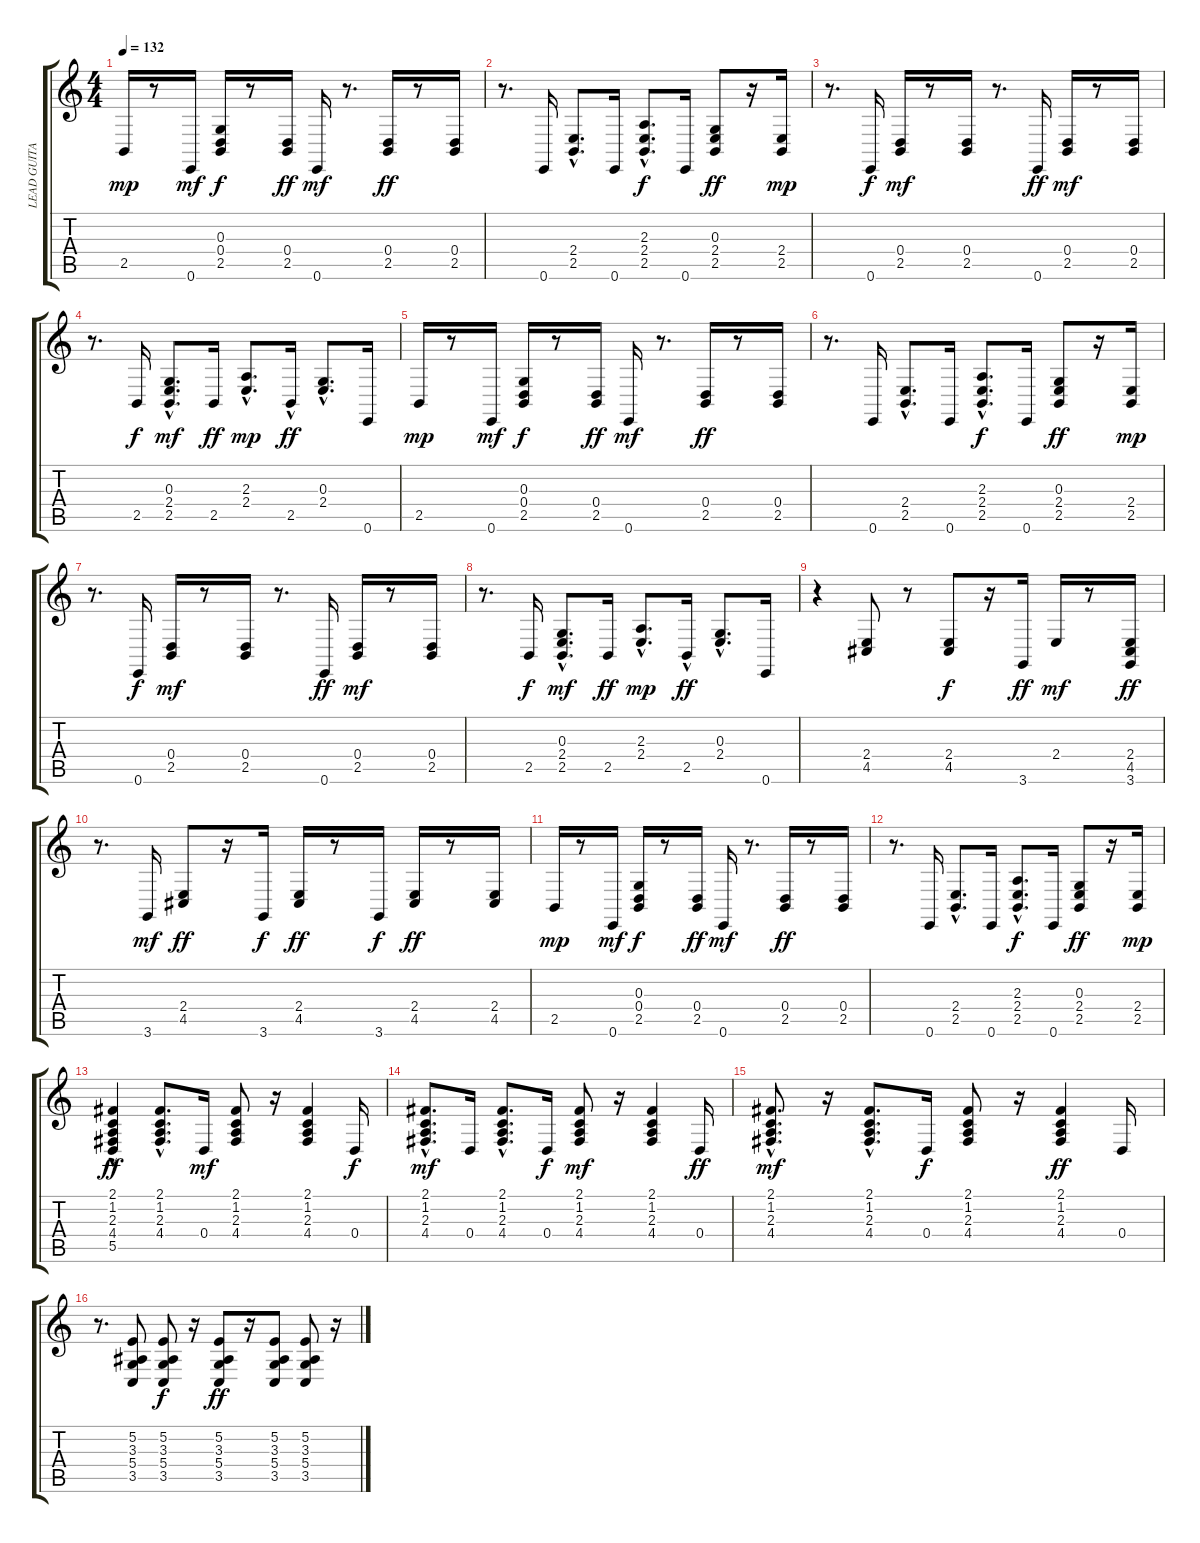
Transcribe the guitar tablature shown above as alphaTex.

\track ("LEAD GUITAR" "LEAD GUITA") {instrument clavinet}
\staff {score tabs}
\tuning (E4 B3 G3 D3 A2 E2) {hide}
\ts (4 4)
\tempo 132
\clef g2
\ks c
2.5.16{dy mp} r.8 0.6.16{dy mf} (0.3 0.4 2.5).16{dy f} r.8 (0.4 2.5).16{dy ff} 0.6.16{dy mf} r.8{d} (0.4 2.5).16{dy ff} r.8 (0.4 2.5).16 |
r.8{d} 0.6.16 (2.4{hac} 2.5{hac}).8{d} 0.6.16 (2.3{hac} 2.4{hac} 2.5{hac}).8{d dy f} 0.6.16 (0.3 2.4 2.5).8{dy ff} r.16 (2.4 2.5).16{dy mp} |
r.8{d} 0.6.16{dy f} (0.4 2.5).16{dy mf} r.8 (0.4 2.5).16 r.8{d} 0.6.16{dy ff} (0.4 2.5).16{dy mf} r.8 (0.4 2.5).16 |
r.8{d} 2.5.16{dy f} (0.3 2.4{hac} 2.5).8{d dy mf} 2.5.16{dy ff} (2.3{hac} 2.4{hac}).8{d dy mp} 2.5{hac}.16{dy ff} (0.3{hac} 2.4{hac}).8{d} 0.6.16 |
2.5.16{dy mp} r.8 0.6.16{dy mf} (0.3 0.4 2.5).16{dy f} r.8 (0.4 2.5).16{dy ff} 0.6.16{dy mf} r.8{d} (0.4 2.5).16{dy ff} r.8 (0.4 2.5).16 |
r.8{d} 0.6.16 (2.4{hac} 2.5{hac}).8{d} 0.6.16 (2.3{hac} 2.4{hac} 2.5{hac}).8{d dy f} 0.6.16 (0.3 2.4 2.5).8{dy ff} r.16 (2.4 2.5).16{dy mp} |
r.8{d} 0.6.16{dy f} (0.4 2.5).16{dy mf} r.8 (0.4 2.5).16 r.8{d} 0.6.16{dy ff} (0.4 2.5).16{dy mf} r.8 (0.4 2.5).16 |
r.8{d} 2.5.16{dy f} (0.3 2.4{hac} 2.5).8{d dy mf} 2.5.16{dy ff} (2.3{hac} 2.4{hac}).8{d dy mp} 2.5{hac}.16{dy ff} (0.3{hac} 2.4{hac}).8{d} 0.6.16 |
r.4 (2.4 4.5).8 r.8 (2.4 4.5).8{dy f} r.16 3.6.16{dy ff} 2.4.16{dy mf} r.8 (2.4 4.5 3.6).16{dy ff} |
r.8{d} 3.6.16{dy mf} (2.4 4.5).8{dy ff} r.16 3.6.16{dy f} (2.4 4.5).16{dy ff} r.8 3.6.16{dy f} (2.4 4.5).16{dy ff} r.8 (2.4 4.5).16 |
2.5.16{dy mp} r.8 0.6.16{dy mf} (0.3 0.4 2.5).16{dy f} r.8 (0.4 2.5).16{dy ff} 0.6.16{dy mf} r.8{d} (0.4 2.5).16{dy ff} r.8 (0.4 2.5).16 |
r.8{d} 0.6.16 (2.4{hac} 2.5{hac}).8{d} 0.6.16 (2.3{hac} 2.4{hac} 2.5{hac}).8{d dy f} 0.6.16 (0.3 2.4 2.5).8{dy ff} r.16 (2.4 2.5).16{dy mp} |
(2.1 1.2{hac} 2.3{hac} 4.4 5.5).4{dy ff} (2.1{hac} 1.2{hac} 2.3{hac} 4.4{hac}).8{d} 0.4.16{dy mf} (2.1 1.2 2.3 4.4).8 r.16 (2.1 1.2 2.3 4.4).4 0.4.16{dy f} |
(2.1{hac} 1.2{hac} 2.3{hac} 4.4{hac}).8{d dy mf} 0.4.16 (2.1{hac} 1.2{hac} 2.3{hac} 4.4{hac}).8{d} 0.4.16{dy f} (2.1 1.2 2.3 4.4).8{dy mf} r.16 (2.1 1.2 2.3 4.4).4 0.4.16{dy ff} |
(2.1{hac} 1.2{hac} 2.3{hac} 4.4{hac}).8{d dy mf} r.16 (2.1{hac} 1.2{hac} 2.3{hac} 4.4{hac}).8{d} 0.4.16{dy f} (2.1 1.2 2.3 4.4).8 r.16 (2.1 1.2 2.3 4.4).4{dy ff} 0.4.16 |
r.8{d} (5.2 3.3 5.4 3.5).8 (5.2 3.3 5.4 3.5).8{dy f} r.16 (5.2 3.3 5.4 3.5).8{dy ff} r.16 (5.2 3.3 5.4 3.5).8 (5.2 3.3 5.4 3.5).8 r.16
